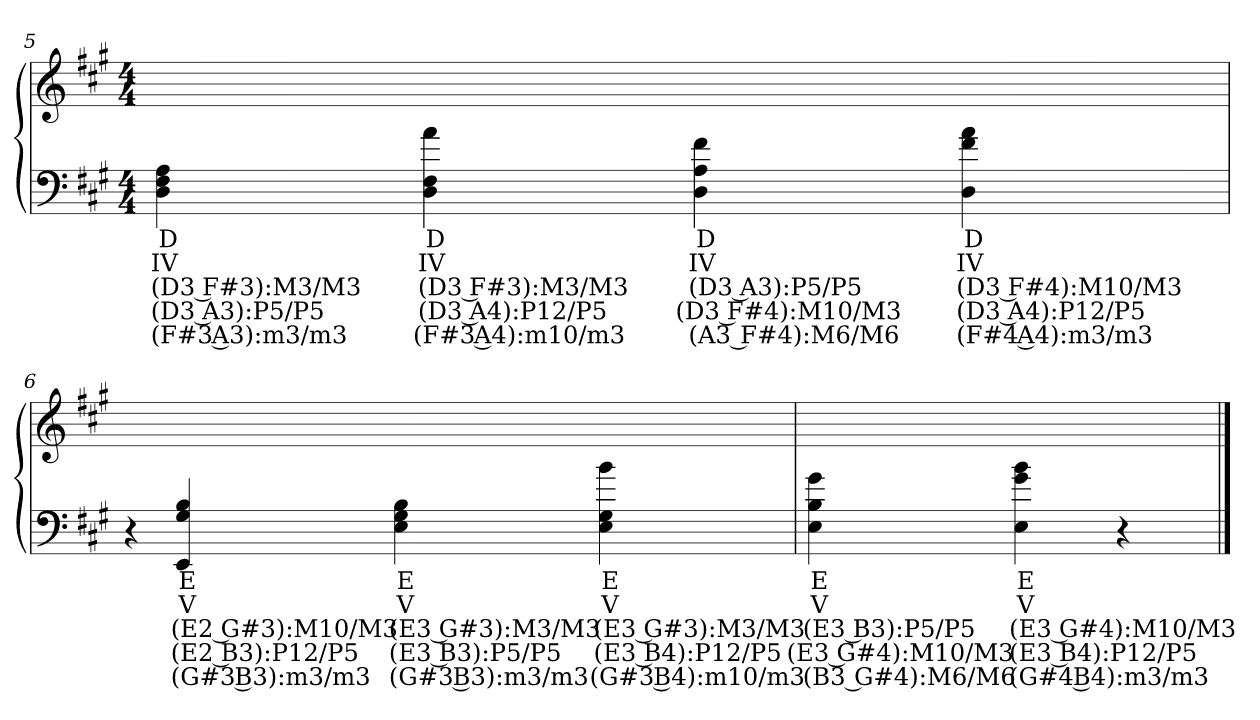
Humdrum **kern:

**kern	**text	**text	**text	**text	**text	**kern
*part2	*part2	*part2	*part2	*part2	*part2	*part1
*staff2	*staff2	*staff2	*staff2	*staff2	*staff2	*staff1
*clefF4	*	*	*	*	*	*clefG2
*k[f#c#g#]	*	*	*	*	*	*k[f#c#g#]
*A:	*	*	*	*	*	*A:
*M4/4	*	*	*	*	*	*M4/4
=5	=5	=5	=5	=5	=5	=5
4D 4F# 4A	D	IV	(D3 F#3):M3/M3	(D3 A3):P5/P5	(F#3 A3):m3/m3	1ryy
4D 4F# 4a	D	IV	(D3 F#3):M3/M3	(D3 A4):P12/P5	(F#3 A4):m10/m3	.
4D 4A 4f#	D	IV	(D3 A3):P5/P5	(D3 F#4):M10/M3	(A3 F#4):M6/M6	.
4D 4f# 4a	D	IV	(D3 F#4):M10/M3	(D3 A4):P12/P5	(F#4 A4):m3/m3	.
=6	=6	=6	=6	=6	=6	=6
4r	.	.	.	.	.	1ryy
4EE 4G# 4B	E	V	(E2 G#3):M10/M3	(E2 B3):P12/P5	(G#3 B3):m3/m3	.
4E 4G# 4B	E	V	(E3 G#3):M3/M3	(E3 B3):P5/P5	(G#3 B3):m3/m3	.
4E 4G# 4b	E	V	(E3 G#3):M3/M3	(E3 B4):P12/P5	(G#3 B4):m10/m3	.
=7	=7	=7	=7	=7	=7	=7
4E 4B 4g#	E	V	(E3 B3):P5/P5	(E3 G#4):M10/M3	(B3 G#4):M6/M6	2.ryy
4E 4g# 4b	E	V	(E3 G#4):M10/M3	(E3 B4):P12/P5	(G#4 B4):m3/m3	.
4r	.	.	.	.	.	.
==	==	==	==	==	==	==
*-	*-	*-	*-	*-	*-	*-
